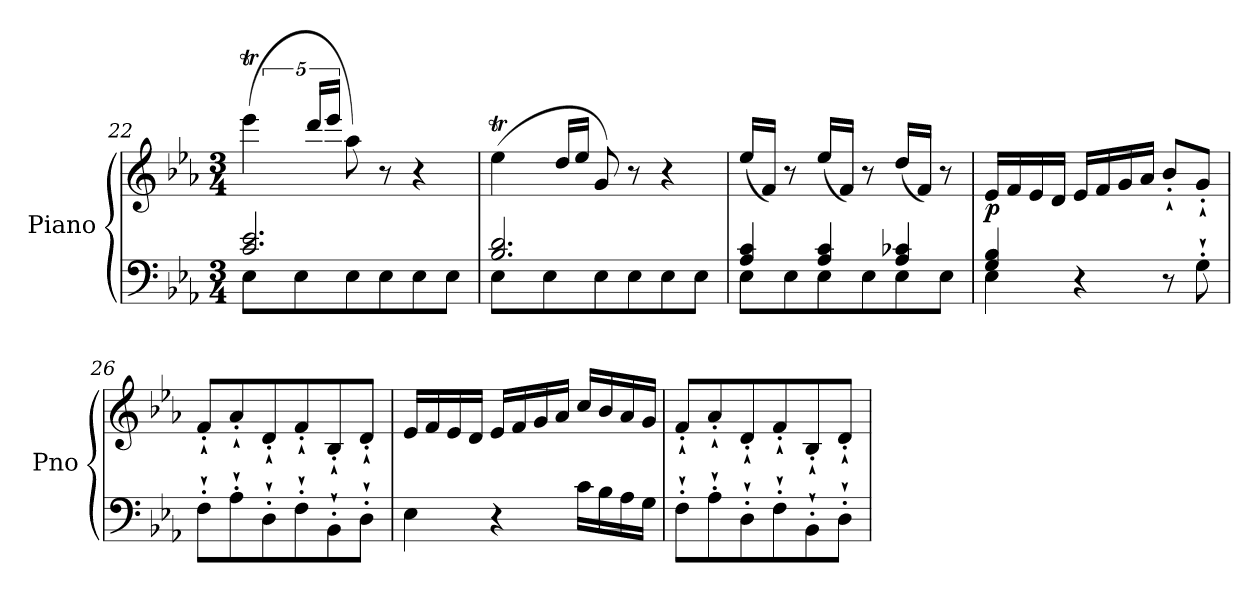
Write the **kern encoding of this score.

**kern	**kern	**dynam
*part1	*part1	*part1
*staff2	*staff1	*staff1/2
*I"Piano	*	*
*I'Pno	*	*
*clefF4	*clefG2	*
*k[b-e-a-]	*k[b-e-a-]	*
*E-:	*E-:	*
*M3/4	*M3/4	*
=22	=22	=22
*^	*^	*
8E-\L	2.c/ 2.e-/	(4eee-T\	20ryy	.
*	*	*	*Xtuplet	*
.	.	.	20fffyy	.
.	.	.	20eee-yy	.
8E-\	.	.	.	.
.	.	.	20ddd/LL	.
.	.	.	20eee-/JJ	.
8E-\	.	8aa-\)	2ryy	.
8E-\	.	8r	.	.
8E-\	.	4r	.	.
8E-\J	.	.	.	.
=23	=23	=23	=23	=23
8E-\L	2.B-/ 2.d/	(4ee-T\	20ryy	.
.	.	.	20ffyy	.
.	.	.	20ee-yy	.
8E-\	.	.	.	.
.	.	.	20dd/LL	.
.	.	.	20ee-/JJ	.
8E-\	.	8g/)	2ryy	.
8E-\	.	8r	.	.
8E-\	.	4r	.	.
8E-\J	.	.	.	.
*	*	*v	*v	*
=24	=24	=24	=24
8E-\L	4A-/ 4c/	(16ee-/LL	.
.	.	16f/JJ)	.
8E-\	.	8r	.
8E-\	4A-/ 4c/	(16ee-/LL	.
.	.	16f/JJ)	.
8E-\	.	8r	.
8E-\	4A-/ 4c-X/	(16dd/LL	.
.	.	16f/JJ)	.
8E-\J	.	8r	.
=25	=25	=25	=25
!	!	!	!LO:DY:b
4G/ 4B-/	4E-\	16e-/LL	p
.	.	16f/	.
.	.	16e-/	.
.	.	16d/JJ	.
4r	2ryy	16e-/LL	.
.	.	16f/	.
.	.	16g/	.
.	.	16a-/JJ	.
8r	.	8b-`'/L	.
8G`'\	.	8g`'/J	.
*v	*v	*	*
=26	=26	=26
8F`'\L	8f`'/L	.
8A-`'\	8a-`'/	.
8D`'\	8d`'/	.
8F`'\	8f`'/	.
8BB-`'\	8B-`'/	.
8D`'\J	8d`'/J	.
!!LO:LB:g=z
=27	=27	=27
4E-\	16e-/LL	.
.	16f/	.
.	16e-/	.
.	16d/JJ	.
4r	16e-/LL	.
.	16f/	.
.	16g/	.
.	16a-/JJ	.
16c\LL	16cc/LL	.
16B-\	16b-/	.
16A-\	16a-/	.
16G\JJ	16g/JJ	.
=28	=28	=28
8F`'\L	8f`'/L	.
8A-`'\	8a-`'/	.
8D`'\	8d`'/	.
8F`'\	8f`'/	.
8BB-`'\	8B-`'/	.
8D`'\J	8d`'/J	.
=	=	=
*-	*-	*-
